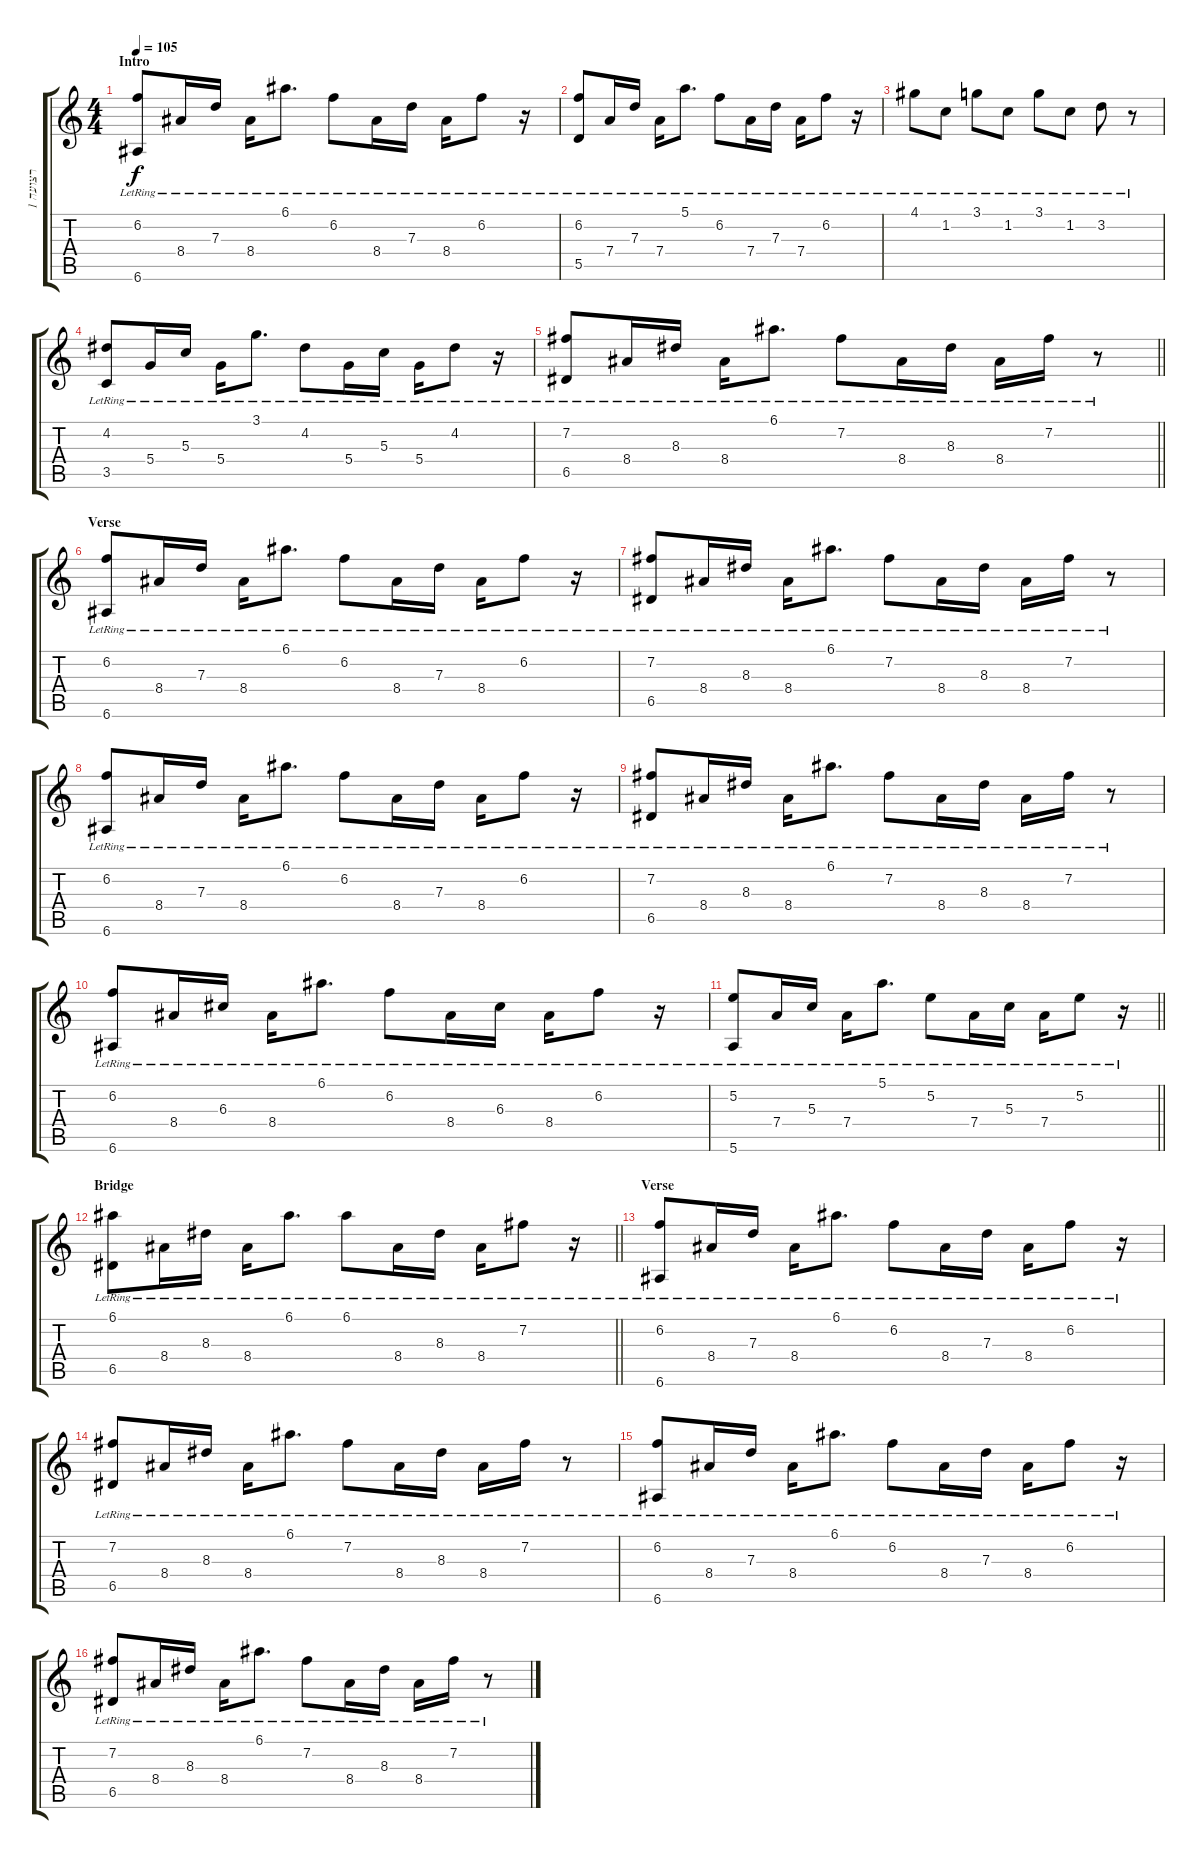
\track ("רצועה 1" "רצועה 1") {instrument acousticguitarnylon}
\staff {score tabs}
\tuning (E4 B3 G3 D3 A2 E2) {hide}
\ts (4 4)
\section ("" "Intro")
\tempo 105
\clef g2
\ks c
(6.2{lr} 6.6{lr}).8{dy f instrument acousticguitarnylon} 8.4{lr}.16 7.3{lr}.16 8.4{lr}.16 6.1{lr}.8{d} 6.2{lr}.8 8.4{lr}.16 7.3{lr}.16 8.4{lr}.16 6.2{lr}.8 r.16 |
(6.2{lr} 5.5{lr}).8 7.4{lr}.16 7.3{lr}.16 7.4{lr}.16 5.1{lr}.8{d} 6.2{lr}.8 7.4{lr}.16 7.3{lr}.16 7.4{lr}.16 6.2{lr}.8 r.16 |
4.1{lr}.8 1.2{lr}.8 3.1{lr}.8 1.2{lr}.8 3.1{lr}.8 1.2{lr}.8 3.2{lr}.8 r.8 |
(4.2{lr} 3.5{lr}).8 5.4{lr}.16 5.3{lr}.16 5.4{lr}.16 3.1{lr}.8{d} 4.2{lr}.8 5.4{lr}.16 5.3{lr}.16 5.4{lr}.16 4.2{lr}.8 r.16 |
\barLineRight lightlight
(7.2{lr} 6.5{lr}).8 8.4{lr}.16 8.3{lr}.16 8.4{lr}.16 6.1{lr}.8{d} 7.2{lr}.8 8.4{lr}.16 8.3{lr}.16 8.4{lr}.16 7.2{lr}.16 r.8 |
\section ("" "Verse")
(6.2{lr} 6.6{lr}).8 8.4{lr}.16 7.3{lr}.16 8.4{lr}.16 6.1{lr}.8{d} 6.2{lr}.8 8.4{lr}.16 7.3{lr}.16 8.4{lr}.16 6.2{lr}.8 r.16 |
(7.2{lr} 6.5{lr}).8 8.4{lr}.16 8.3{lr}.16 8.4{lr}.16 6.1{lr}.8{d} 7.2{lr}.8 8.4{lr}.16 8.3{lr}.16 8.4{lr}.16 7.2{lr}.16 r.8 |
(6.2{lr} 6.6{lr}).8 8.4{lr}.16 7.3{lr}.16 8.4{lr}.16 6.1{lr}.8{d} 6.2{lr}.8 8.4{lr}.16 7.3{lr}.16 8.4{lr}.16 6.2{lr}.8 r.16 |
(7.2{lr} 6.5{lr}).8 8.4{lr}.16 8.3{lr}.16 8.4{lr}.16 6.1{lr}.8{d} 7.2{lr}.8 8.4{lr}.16 8.3{lr}.16 8.4{lr}.16 7.2{lr}.16 r.8 |
(6.2{lr} 6.6{lr}).8 8.4{lr}.16 6.3{lr}.16 8.4{lr}.16 6.1{lr}.8{d} 6.2{lr}.8 8.4{lr}.16 6.3{lr}.16 8.4{lr}.16 6.2{lr}.8 r.16 |
\barLineRight lightlight
(5.2{lr} 5.6{lr}).8 7.4{lr}.16 5.3{lr}.16 7.4{lr}.16 5.1{lr}.8{d} 5.2{lr}.8 7.4{lr}.16 5.3{lr}.16 7.4{lr}.16 5.2{lr}.8 r.16 |
\section ("" "Bridge")
\barLineRight lightlight
(6.1{lr} 6.5{lr}).8 8.4{lr}.16 8.3{lr}.16 8.4{lr}.16 6.1{lr}.8{d} 6.1{lr}.8 8.4{lr}.16 8.3{lr}.16 8.4{lr}.16 7.2{lr}.8 r.16 |
\section ("" "Verse")
(6.2{lr} 6.6{lr}).8 8.4{lr}.16 7.3{lr}.16 8.4{lr}.16 6.1{lr}.8{d} 6.2{lr}.8 8.4{lr}.16 7.3{lr}.16 8.4{lr}.16 6.2{lr}.8 r.16 |
(7.2{lr} 6.5{lr}).8 8.4{lr}.16 8.3{lr}.16 8.4{lr}.16 6.1{lr}.8{d} 7.2{lr}.8 8.4{lr}.16 8.3{lr}.16 8.4{lr}.16 7.2{lr}.16 r.8 |
(6.2{lr} 6.6{lr}).8 8.4{lr}.16 7.3{lr}.16 8.4{lr}.16 6.1{lr}.8{d} 6.2{lr}.8 8.4{lr}.16 7.3{lr}.16 8.4{lr}.16 6.2{lr}.8 r.16 |
(7.2{lr} 6.5{lr}).8 8.4{lr}.16 8.3{lr}.16 8.4{lr}.16 6.1{lr}.8{d} 7.2{lr}.8 8.4{lr}.16 8.3{lr}.16 8.4{lr}.16 7.2{lr}.16 r.8
